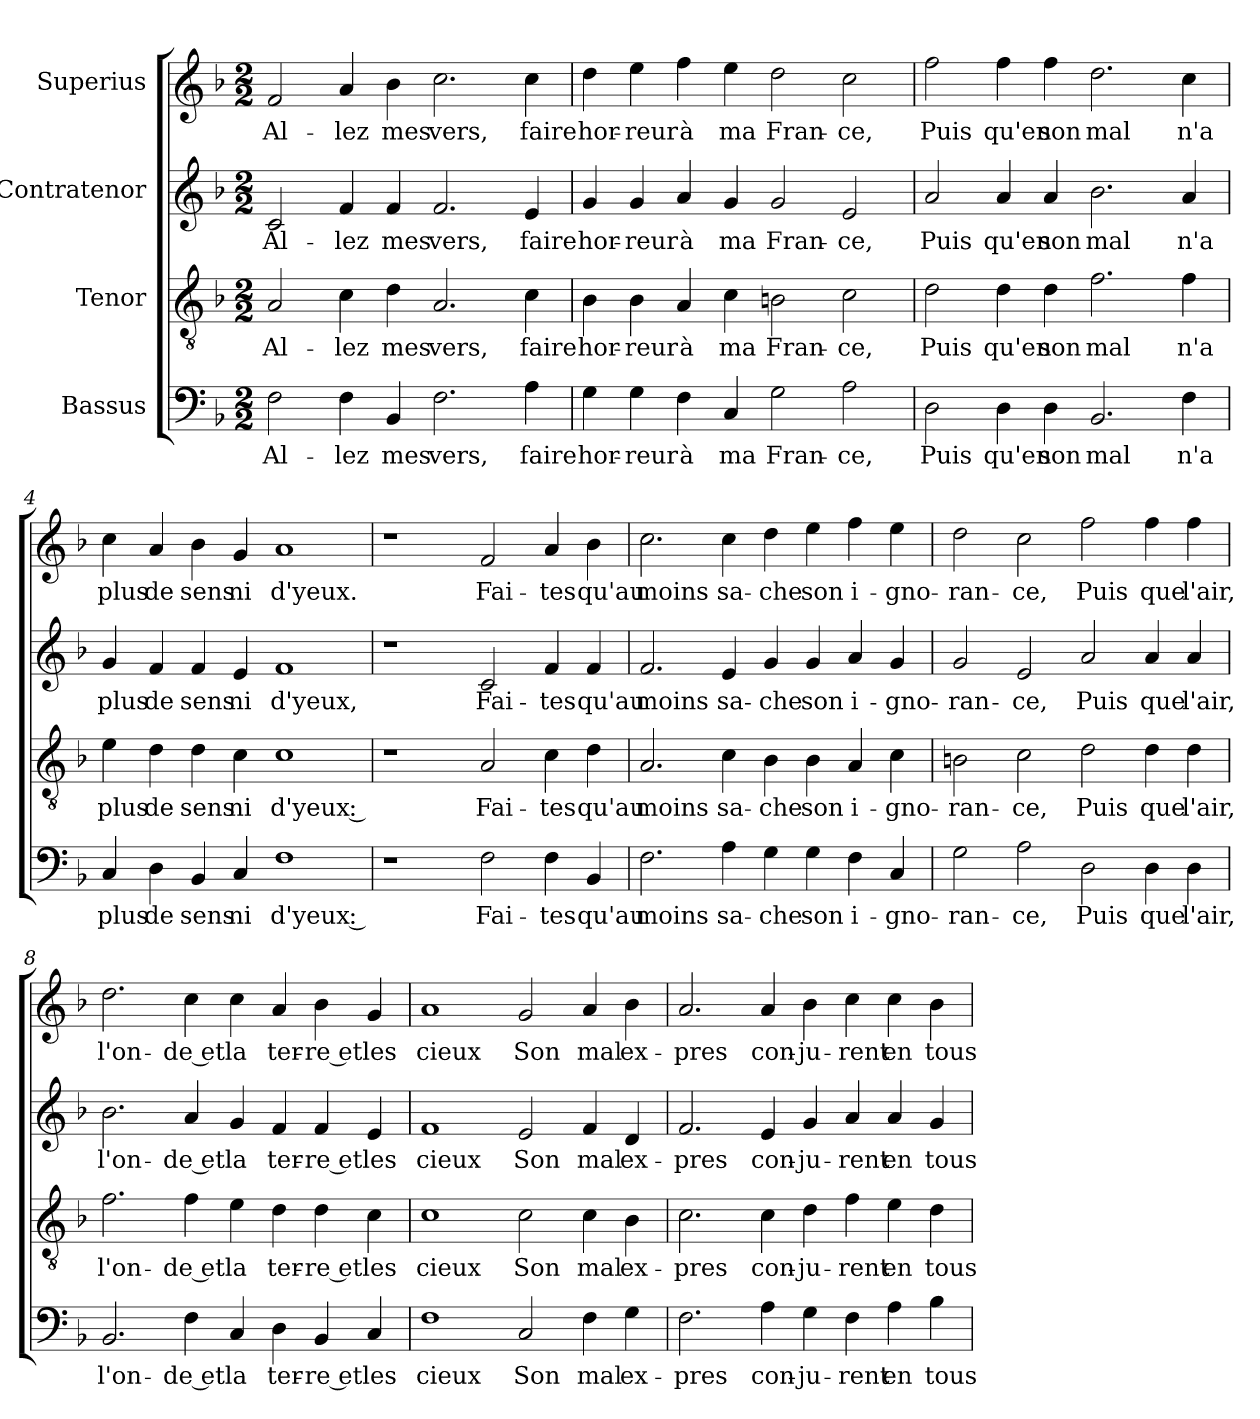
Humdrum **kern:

**kern	**text	**kern	**text	**kern	**text	**kern	**text
*part4	*part4	*part3	*part3	*part2	*part2	*part1	*part1
*staff4	*staff4	*staff3	*staff3	*staff2	*staff2	*staff1	*staff1
*I"Bassus	*	*I"Tenor	*	*I"Contratenor	*	*I"Superius	*
*clefF4	*	*clefGv2	*	*clefG2	*	*clefG2	*
*	*	*ITrd7c12	*	*	*	*	*
*k[b-]	*	*k[b-]	*	*k[b-]	*	*k[b-]	*
*F:	*	*F:	*	*F:	*	*F:	*
*M2/2	*	*M2/2	*	*M2/2	*	*M2/2	*
=1	=1	=1	=1	=1	=1	=1	=1
2F\	Al-	2AA/	Al-	2c/	Al-	2f/	Al-
4F\	-lez	4C\	-lez	4f/	-lez	4a/	-lez
4BB-/	mes	4D\	mes	4f/	mes	4b-\	mes
2.F\	vers,	2.AA/	vers,	2.f/	vers,	2.cc\	vers,
4A\	faire	4C\	faire	4e/	faire	4cc\	faire
=2	=2	=2	=2	=2	=2	=2	=2
4G\	hor-	4BB-\	hor-	4g/	hor-	4dd\	hor-
4G\	-reur	4BB-\	-reur	4g/	-reur	4ee\	-reur
4F\	à	4AA/	à	4a/	à	4ff\	à
4C/	ma	4C\	ma	4g/	ma	4ee\	ma
2G\	Fran-	2BBn\	Fran-	2g/	Fran-	2dd\	Fran-
2A\	-ce,	2C\	-ce,	2e/	-ce,	2cc\	-ce,
=3	=3	=3	=3	=3	=3	=3	=3
2D\	Puis	2D\	Puis	2a/	Puis	2ff\	Puis
4D\	qu'en	4D\	qu'en	4a/	qu'en	4ff\	qu'en
4D\	son	4D\	son	4a/	son	4ff\	son
2.BB-/	mal	2.F\	mal	2.b-\	mal	2.dd\	mal
4F\	n'a	4F\	n'a	4a/	n'a	4cc\	n'a
!!LO:LB:g=z
=4	=4	=4	=4	=4	=4	=4	=4
4C/	plus	4E\	plus	4g/	plus	4cc\	plus
4D\	de	4D\	de	4f/	de	4a/	de
4BB-/	sens	4D\	sens	4f/	sens	4b-\	sens
4C/	ni	4C\	ni	4e/	ni	4g/	ni
1F\	d'yeux :	1C\	d'yeux :	1f/	d'yeux,	1a/	d'yeux.
=5	=5	=5	=5	=5	=5	=5	=5
1r	.	1r	.	1r	.	1r	.
2F\	Fai-	2AA/	Fai-	2c/	Fai-	2f/	Fai-
4F\	-tes	4C\	-tes	4f/	-tes	4a/	-tes
4BB-/	qu'au	4D\	qu'au	4f/	qu'au	4b-\	qu'au
=6	=6	=6	=6	=6	=6	=6	=6
2.F\	moins	2.AA/	moins	2.f/	moins	2.cc\	moins
4A\	sa-	4C\	sa-	4e/	sa-	4cc\	sa-
4G\	-che	4BB-\	-che	4g/	-che	4dd\	-che
4G\	son	4BB-\	son	4g/	son	4ee\	son
4F\	i-	4AA/	i-	4a/	i-	4ff\	i-
4C/	-gno-	4C\	-gno-	4g/	-gno-	4ee\	-gno-
=7	=7	=7	=7	=7	=7	=7	=7
2G\	-ran-	2BBn\	-ran-	2g/	-ran-	2dd\	-ran-
2A\	-ce,	2C\	-ce,	2e/	-ce,	2cc\	-ce,
2D\	Puis	2D\	Puis	2a/	Puis	2ff\	Puis
4D\	que	4D\	que	4a/	que	4ff\	que
4D\	l'air,	4D\	l'air,	4a/	l'air,	4ff\	l'air,
!!LO:LB:g=z
=8	=8	=8	=8	=8	=8	=8	=8
2.BB-/	l'on-	2.F\	l'on-	2.b-\	l'on-	2.dd\	l'on-
4F\	-de et	4F\	-de et	4a/	-de et	4cc\	-de et
4C/	la	4E\	la	4g/	la	4cc\	la
4D\	ter-	4D\	ter-	4f/	ter-	4a/	ter-
4BB-/	-re et	4D\	-re et	4f/	-re et	4b-\	-re et
4C/	les	4C\	les	4e/	les	4g/	les
=9	=9	=9	=9	=9	=9	=9	=9
1F\	cieux	1C\	cieux	1f/	cieux	1a/	cieux
2C/	Son	2C\	Son	2e/	Son	2g/	Son
4F\	mal	4C\	mal	4f/	mal	4a/	mal
4G\	ex-	4BB-\	ex-	4d/	ex-	4b-\	ex-
=10	=10	=10	=10	=10	=10	=10	=10
2.F\	-pres	2.C\	-pres	2.f/	-pres	2.a/	-pres
4A\	con-	4C\	con-	4e/	con-	4a/	con-
4G\	-ju-	4D\	-ju-	4g/	-ju-	4b-\	-ju-
4F\	-rent	4F\	-rent	4a/	-rent	4cc\	-rent
4A\	en	4E\	en	4a/	en	4cc\	en
4B-\	tous	4D\	tous	4g/	tous	4b-\	tous
=	=	=	=	=	=	=	=
*-	*-	*-	*-	*-	*-	*-	*-
